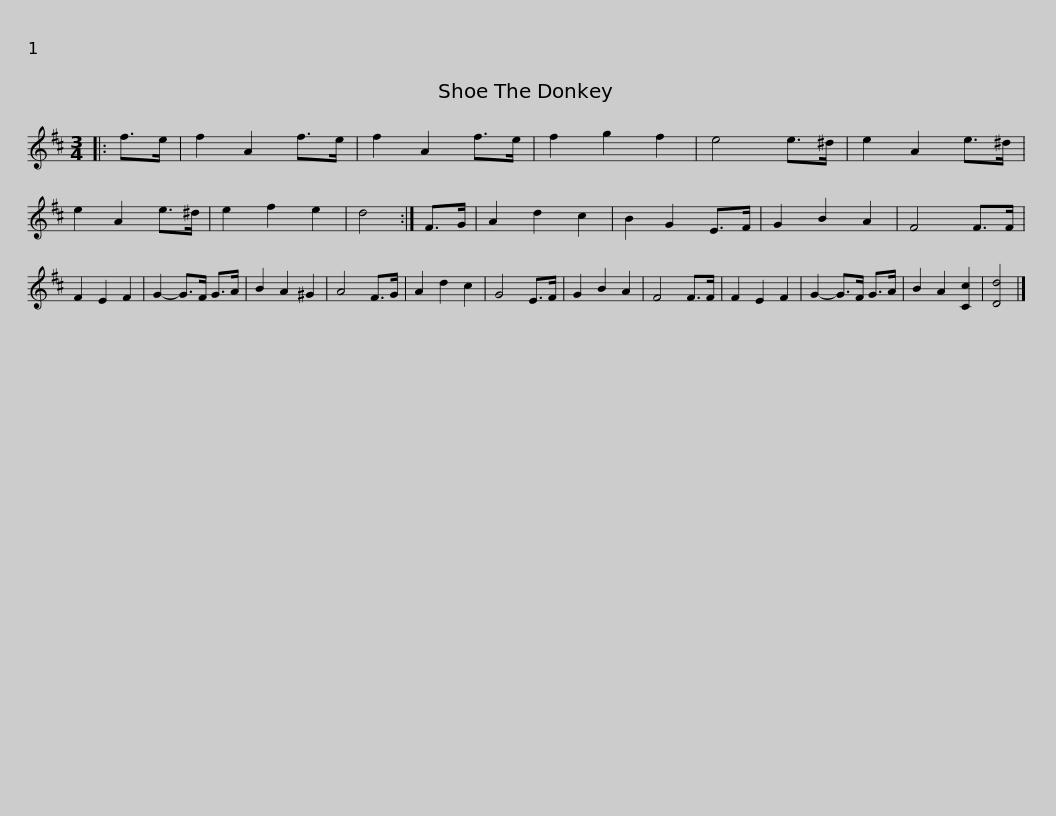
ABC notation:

X:1
L:1/8
M:3/4
I:linebreak $
K:D
V:1 treble
V:1
|: f>e | f2 A2 f>e | f2 A2 f>e | f2 g2 f2 | e4 e>^d | %5
 e2 A2 e>^d | e2 A2 e>^d | e2 f2 e2 | d4 :| F>G | %10
 A2 d2 c2 |$ B2 G2 E>F | G2 B2 A2 | F4 F>F | F2 E2 F2 | %15
 G2- G>F G>A | B2 A2 ^G2 | A4 F>G | A2 d2 c2 | G4 E>F | %20
 G2 B2 A2 | F4 F>F |$ F2 E2 F2 | G2- G>F G>A | B2 A2 [Cc]2 | %25
 [Dd]4 |] %26
